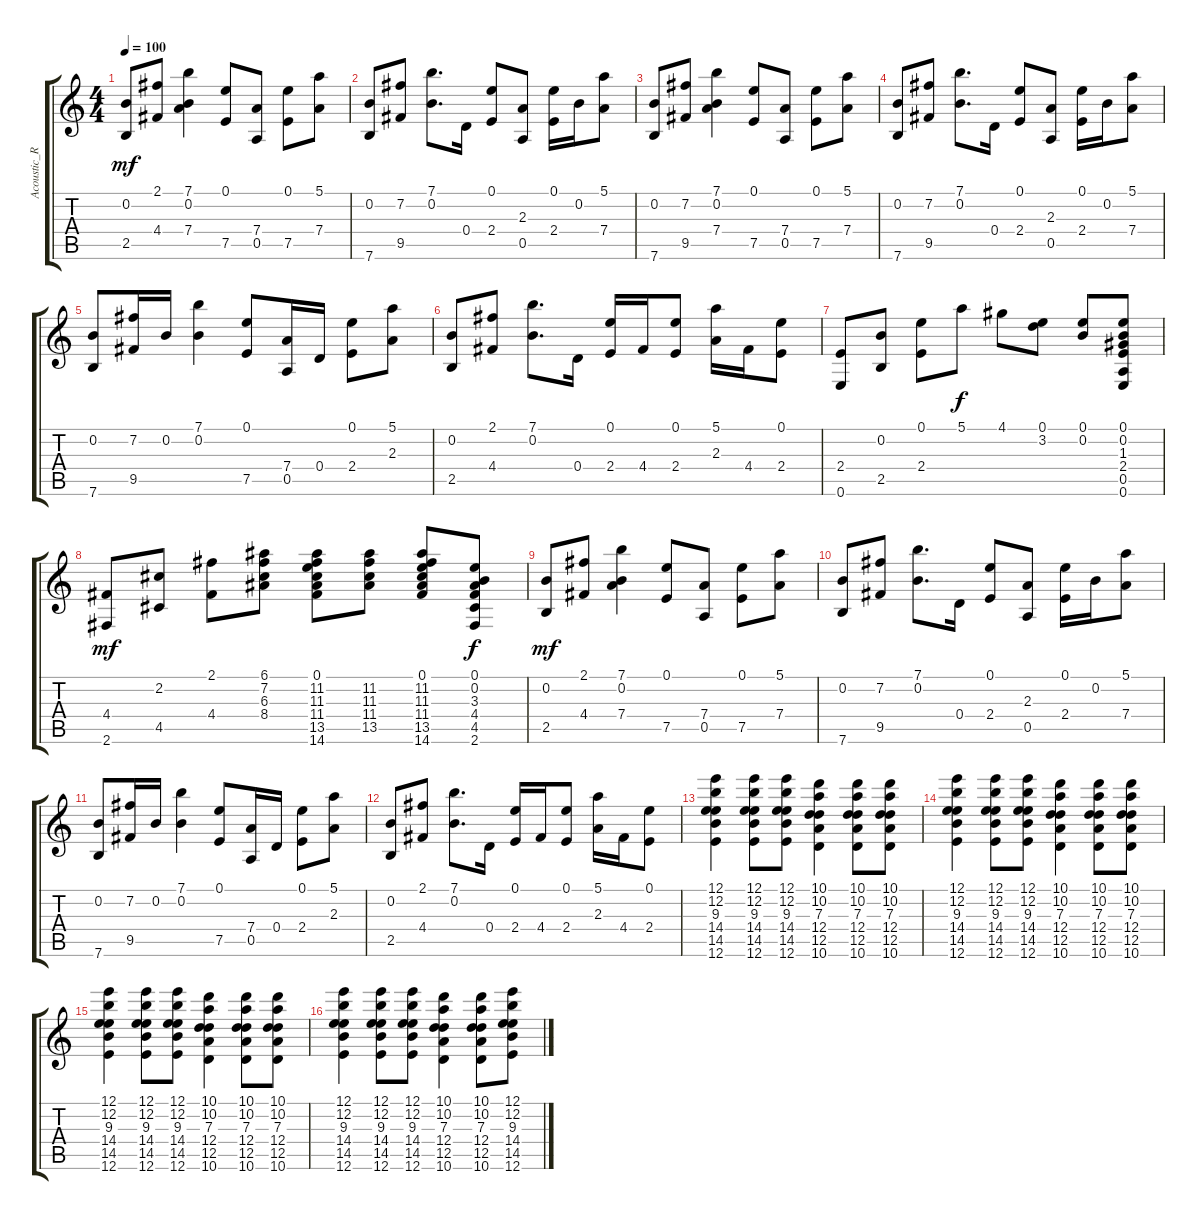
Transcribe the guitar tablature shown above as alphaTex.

\track ("Acoustic_R" "Acoustic_R") {instrument acousticguitarsteel}
\staff {score tabs}
\tuning (E4 B3 G3 D3 A2 E2) {hide}
\ts (4 4)
\tempo 100
\clef g2
\ks c
(0.2 2.5).8{dy mf} (2.1 4.4).8 (7.1 0.2 7.4).4 (0.1 7.5).8 (7.4 0.5).8 (0.1 7.5).8 (5.1 7.4).8 |
(0.2 7.6).8 (7.2 9.5).8 (7.1 0.2).8{d} 0.4.16 (0.1 2.4).8 (2.3 0.5).8 (0.1 2.4).16 0.2.16 (5.1 7.4).8 |
(0.2 7.6).8 (7.2 9.5).8 (7.1 0.2 7.4).4 (0.1 7.5).8 (7.4 0.5).8 (0.1 7.5).8 (5.1 7.4).8 |
(0.2 7.6).8 (7.2 9.5).8 (7.1 0.2).8{d} 0.4.16 (0.1 2.4).8 (2.3 0.5).8 (0.1 2.4).16 0.2.16 (5.1 7.4).8 |
(0.2 7.6).8 (7.2 9.5).16 0.2.16 (7.1 0.2).4 (0.1 7.5).8 (7.4 0.5).16 0.4.16 (0.1 2.4).8 (5.1 2.3).8 |
(0.2 2.5).8 (2.1 4.4).8 (7.1 0.2).8{d} 0.4.16 (0.1 2.4).16 4.4.16 (0.1 2.4).8 (5.1 2.3).16 4.4.16 (0.1 2.4).8 |
(2.4 0.6).8 (0.2 2.5).8 (0.1 2.4).8 5.1.8{dy f} 4.1.8 (0.1 3.2).8 (0.1 0.2).8 (0.1 0.2 1.3 2.4 0.5 0.6).8 |
(4.4 2.6).8{dy mf} (2.2 4.5).8 (2.1 4.4).8 (6.1 7.2 6.3 8.4).8 (0.1 11.2 11.3 11.4 13.5 14.6).8 (11.2 11.3 11.4 13.5).8 (0.1 11.2 11.3 11.4 13.5 14.6).8 (0.1 0.2 3.3 4.4 4.5 2.6).8{dy f} |
(0.2 2.5).8{dy mf} (2.1 4.4).8 (7.1 0.2 7.4).4 (0.1 7.5).8 (7.4 0.5).8 (0.1 7.5).8 (5.1 7.4).8 |
(0.2 7.6).8 (7.2 9.5).8 (7.1 0.2).8{d} 0.4.16 (0.1 2.4).8 (2.3 0.5).8 (0.1 2.4).16 0.2.16 (5.1 7.4).8 |
(0.2 7.6).8 (7.2 9.5).16 0.2.16 (7.1 0.2).4 (0.1 7.5).8 (7.4 0.5).16 0.4.16 (0.1 2.4).8 (5.1 2.3).8 |
(0.2 2.5).8 (2.1 4.4).8 (7.1 0.2).8{d} 0.4.16 (0.1 2.4).16 4.4.16 (0.1 2.4).8 (5.1 2.3).16 4.4.16 (0.1 2.4).8 |
(12.1 12.2 9.3 14.4 14.5 12.6).4 (12.1 12.2 9.3 14.4 14.5 12.6).8 (12.1 12.2 9.3 14.4 14.5 12.6).8 (10.1 10.2 7.3 12.4 12.5 10.6).4 (10.1 10.2 7.3 12.4 12.5 10.6).8 (10.1 10.2 7.3 12.4 12.5 10.6).8 |
(12.1 12.2 9.3 14.4 14.5 12.6).4 (12.1 12.2 9.3 14.4 14.5 12.6).8 (12.1 12.2 9.3 14.4 14.5 12.6).8 (10.1 10.2 7.3 12.4 12.5 10.6).4 (10.1 10.2 7.3 12.4 12.5 10.6).8 (10.1 10.2 7.3 12.4 12.5 10.6).8 |
(12.1 12.2 9.3 14.4 14.5 12.6).4 (12.1 12.2 9.3 14.4 14.5 12.6).8 (12.1 12.2 9.3 14.4 14.5 12.6).8 (10.1 10.2 7.3 12.4 12.5 10.6).4 (10.1 10.2 7.3 12.4 12.5 10.6).8 (10.1 10.2 7.3 12.4 12.5 10.6).8 |
(12.1 12.2 9.3 14.4 14.5 12.6).4 (12.1 12.2 9.3 14.4 14.5 12.6).8 (12.1 12.2 9.3 14.4 14.5 12.6).8 (10.1 10.2 7.3 12.4 12.5 10.6).4 (10.1 10.2 7.3 12.4 12.5 10.6).8 (12.1 12.2 9.3 14.4 14.5 12.6).8
